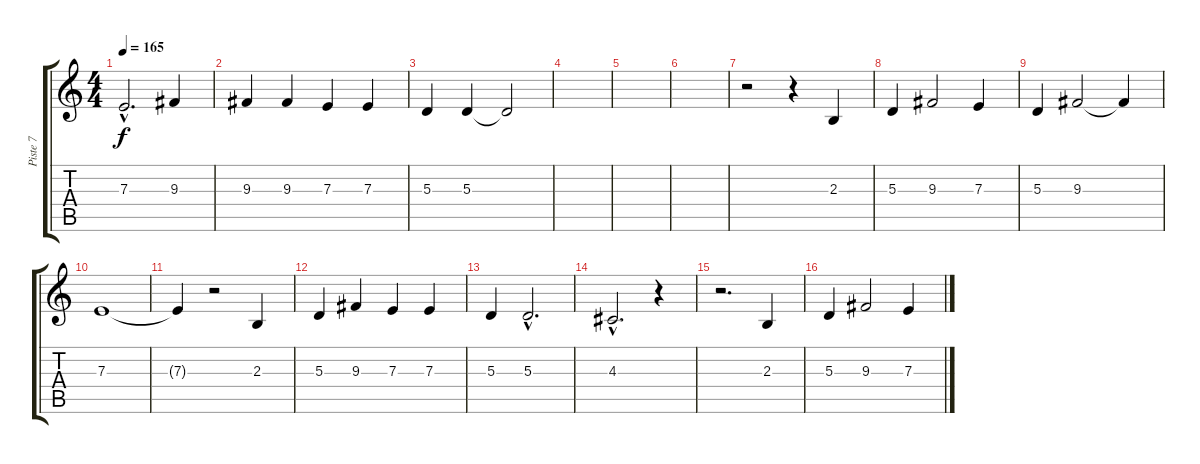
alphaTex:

\track ("Piste 7" "Piste 7") {instrument stringensemble1}
\staff {score tabs}
\tuning (E4 D4 A3 D3 A2 D2) {hide}
\ts (4 4)
\tempo 165
\clef g2
\ks c
7.3{hac}.2{d dy f} 9.3.4 |
9.3.4 9.3.4 7.3.4 7.3.4 |
5.3.4 5.3.4 5.3{t}.2 |
|
|
|
r.2 r.4 2.3.4 |
5.3.4 9.3.2 7.3.4 |
5.3.4 9.3.2 9.3{t}.4 |
7.3.1 |
7.3{t}.4 r.2 2.3.4 |
5.3.4 9.3.4 7.3.4 7.3.4 |
5.3.4 5.3{hac}.2{d} |
4.3{hac}.2{d} r.4 |
r.2{d} 2.3.4 |
5.3.4 9.3.2 7.3.4
